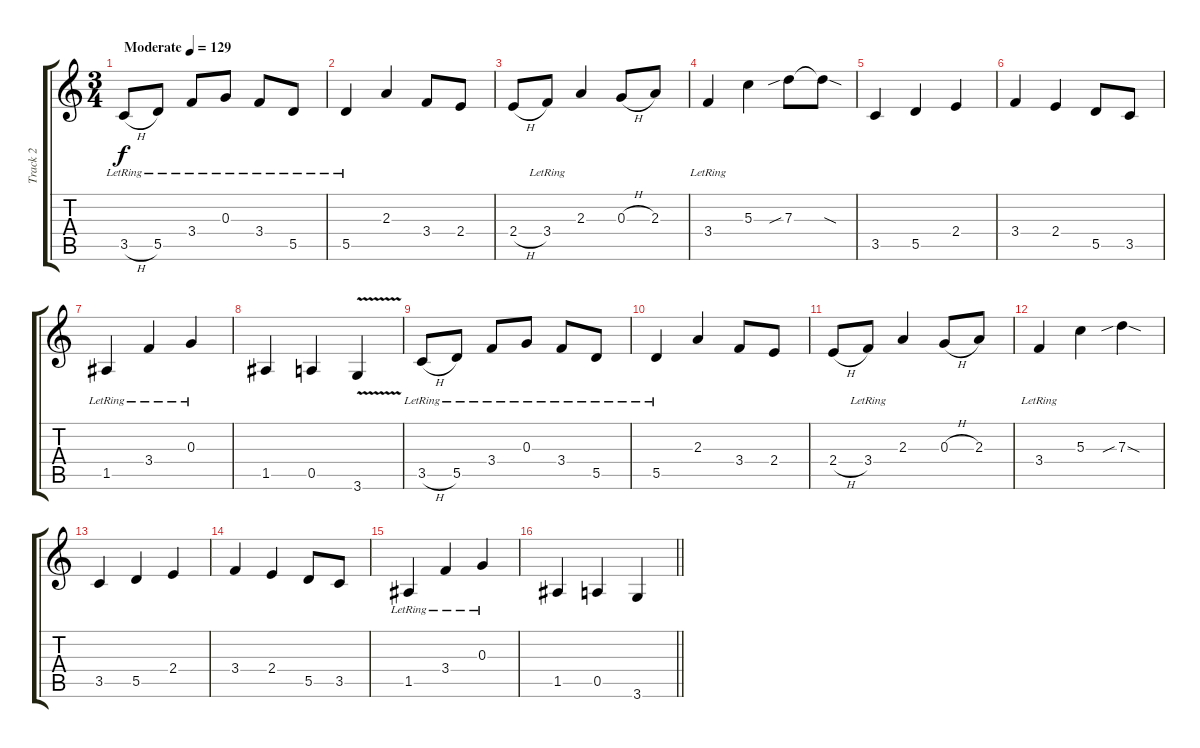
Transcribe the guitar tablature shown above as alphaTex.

\track ("Track 2" "Track 2") {instrument acousticguitarsteel}
\staff {score tabs}
\tuning (E4 B3 G3 D3 A2 E2) {hide}
\ts (3 4)
\tempo (129 "Moderate")
\clef g2
\ks c
3.5{h lr}.8{dy f instrument acousticguitarsteel} 5.5{lr}.8 3.4{lr}.8 0.3{lr}.8 3.4{lr}.8 5.5{lr}.8 |
5.5{lr}.4 2.3.4 3.4.8 2.4.8 |
2.4{h}.8 3.4{lr}.8 2.3.4 0.3{h}.8 2.3.8 |
3.4{lr}.4 5.3.4 7.3{sib}.8 7.3{sod t}.8 |
3.5.4 5.5.4 2.4.4 |
3.4.4 2.4.4 5.5.8 3.5.8 |
1.5{lr}.4 3.4{lr}.4 0.3{lr}.4 |
1.5.4 0.5.4 3.6{v}.4 |
3.5{h lr}.8 5.5{lr}.8 3.4{lr}.8 0.3{lr}.8 3.4{lr}.8 5.5{lr}.8 |
5.5{lr}.4 2.3.4 3.4.8 2.4.8 |
2.4{h}.8 3.4{lr}.8 2.3.4 0.3{h}.8 2.3.8 |
3.4{lr}.4 5.3.4 7.3{sib sod}.4 |
3.5.4 5.5.4 2.4.4 |
3.4.4 2.4.4 5.5.8 3.5.8 |
1.5{lr}.4 3.4{lr}.4 0.3{lr}.4 |
\barLineRight lightlight
1.5.4 0.5.4 3.6.4
